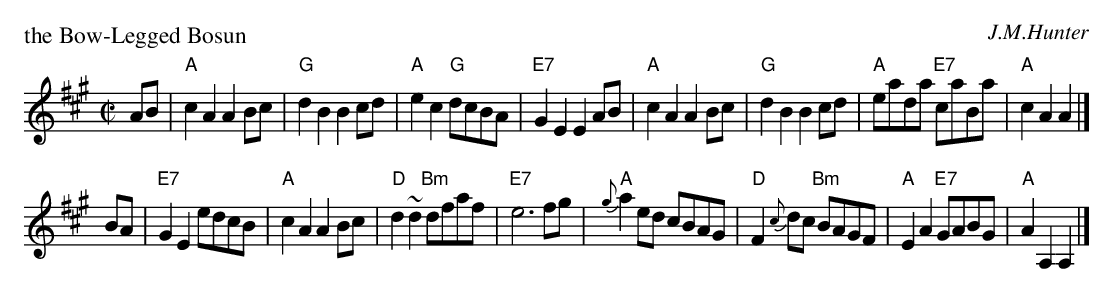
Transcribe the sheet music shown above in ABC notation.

X:1
P: the Bow-Legged Bosun
C: J.M.Hunter
M: C|
L: 1/8
K: A
AB \
| "A"c2A2 A2Bc | "G"d2B2 B2cd | "A"e2c2  "G"dcBA | "E7"G2E2 E2AB \
| "A"c2A2 A2Bc | "G"d2B2 B2cd | "A"eada "E7"caBa |  "A"c2A2 A2 |]
BA \
| "E7"G2E2   edcB | "A"c2A2        A2Bc | "D"d2~d2 "Bm"dfaf | "E7"e6   fg \
| "A"{g}a2ed cBAG | "D"F2{c}dc "Bm"BAGF | "A"E2A2  "E7"GABG | "A"A2A,2 A,2 |]
